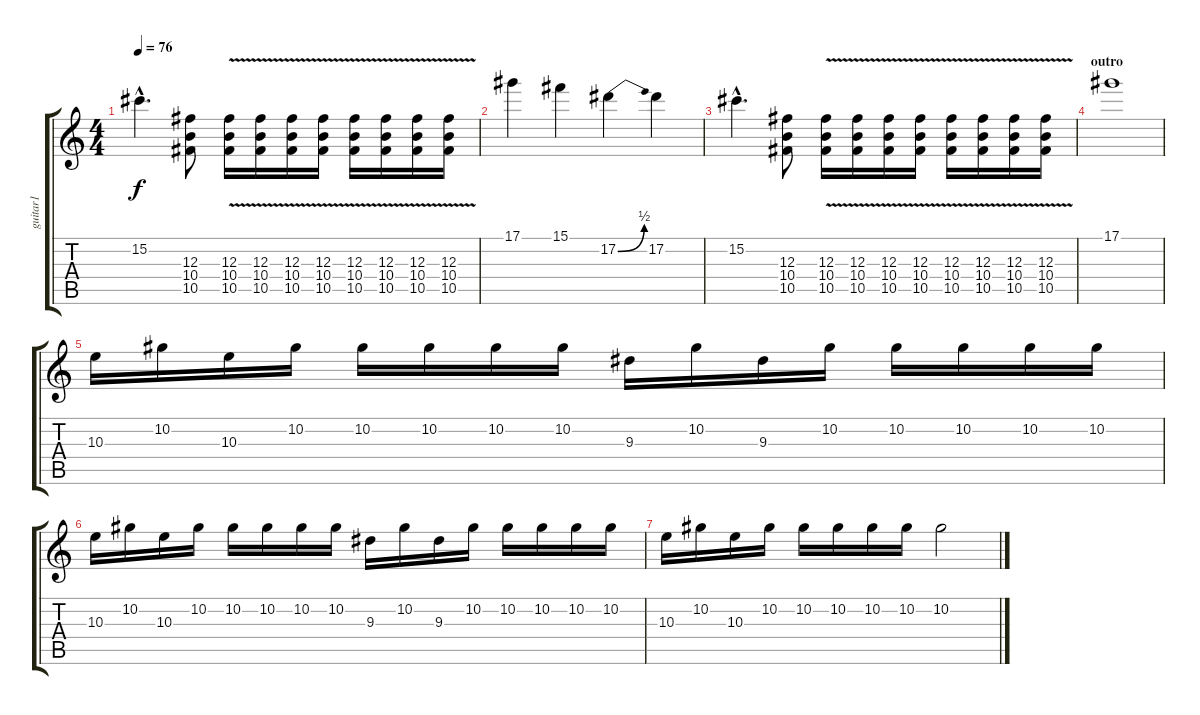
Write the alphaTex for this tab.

\track ("guitar1" "guitar1") {instrument distortionguitar}
\staff {score tabs}
\tuning (Eb4 Bb3 Gb3 Db3 Ab2 Db2) {hide}
\ts (4 4)
\tempo 76
\clef g2
\ks c
15.2{hac}.4{d dy f} (12.3 10.4 10.5).8 (12.3{v} 10.4{v} 10.5{v}).16 (12.3{v} 10.4{v} 10.5{v}).16 (12.3{v} 10.4{v} 10.5{v}).16 (12.3{v} 10.4{v} 10.5{v}).16 (12.3{v} 10.4{v} 10.5{v}).16 (12.3{v} 10.4{v} 10.5{v}).16 (12.3{v} 10.4{v} 10.5{v}).16 (12.3{v} 10.4{v} 10.5{v}).16 |
17.1.4 15.1.4 17.2{be (bend 0 0 60 2)}.4 17.2.4 |
15.2{hac}.4{d} (12.3 10.4 10.5).8 (12.3{v} 10.4{v} 10.5{v}).16 (12.3{v} 10.4{v} 10.5{v}).16 (12.3{v} 10.4{v} 10.5{v}).16 (12.3{v} 10.4{v} 10.5{v}).16 (12.3{v} 10.4{v} 10.5{v}).16 (12.3{v} 10.4{v} 10.5{v}).16 (12.3{v} 10.4{v} 10.5{v}).16 (12.3{v} 10.4{v} 10.5{v}).16 |
\section ("" "outro")
17.1.1 |
10.3.16 10.2.16 10.3.16 10.2.16 10.2.16 10.2.16 10.2.16 10.2.16 9.3.16 10.2.16 9.3.16 10.2.16 10.2.16 10.2.16 10.2.16 10.2.16 |
10.3.16 10.2.16 10.3.16 10.2.16 10.2.16 10.2.16 10.2.16 10.2.16 9.3.16 10.2.16 9.3.16 10.2.16 10.2.16 10.2.16 10.2.16 10.2.16 |
10.3.16 10.2.16 10.3.16 10.2.16 10.2.16 10.2.16 10.2.16 10.2.16 10.2.2
